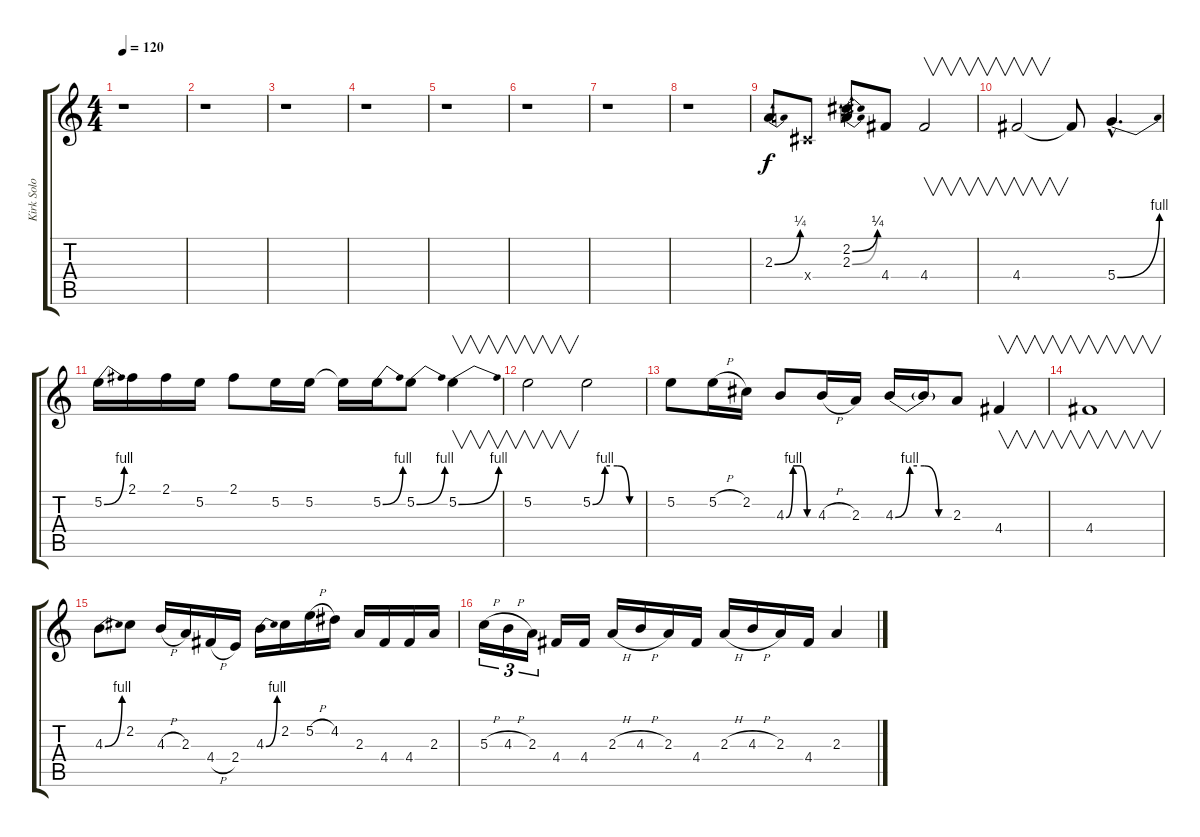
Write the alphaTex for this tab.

\track ("Kirk Solo" "Kirk Solo") {instrument distortionguitar}
\staff {score tabs}
\tuning (E4 B3 G3 D3 A2 E2) {hide}
\ts (4 4)
\tempo 120
\clef g2
\ks c
r.1{dy f} |
r.1 |
r.1 |
r.1 |
r.1 |
r.1 |
r.1 |
r.1 |
2.3{be (bend 0 0 60 1)}.8 -1.4{x}.8 (2.2{be (bend 0 0 60 1)} 2.3{be (bend 0 0 60 1)}).8 4.4.8 4.4.2{v} |
4.4.2{v} 4.4{t}.8 5.4{be (bend 0 0 60 4) hac}.4{d} |
5.2{be (bend 0 0 60 4)}.16 2.1.16 2.1.16 5.2.16 2.1.8 5.2.16 5.2.16 5.2{t}.16 5.2{be (bend 0 0 60 4)}.16 5.2{be (bend 0 0 60 4)}.8 5.2{be (bend 0 0 60 4)}.4{v} |
5.2.2{v} 5.2{be (custom 0 0 15 4 30 4 45 0 60 0)}.2 |
5.2.8 5.2{h}.16 2.2.16 4.3{be (custom 0 0 15 4 30 4 45 0 60 0)}.8 4.3{h}.16 2.3.16 4.3{be (custom 0 0 15 4 30 4 45 0 60 0)}.16 4.3{t}.16 2.3.8 4.4.4{v} |
4.4.1{v} |
4.3{be (bend 0 0 60 4)}.8 2.2.8 4.3{h}.16 2.3.16 4.4{h}.16 2.4.16 4.3{be (bend 0 0 60 4)}.16 2.2.16 5.2{h}.16 4.2.16 2.3.16 4.4.16 4.4.16 2.3.16 |
5.3{h}.16{tu (3 2)} 4.3{h}.16{tu (3 2)} 2.3.16{tu (3 2)} 4.4.16 4.4.16 2.3{h}.16 4.3{h}.16 2.3.16 4.4.16 2.3{h}.16 4.3{h}.16 2.3.16 4.4.16 2.3.4
